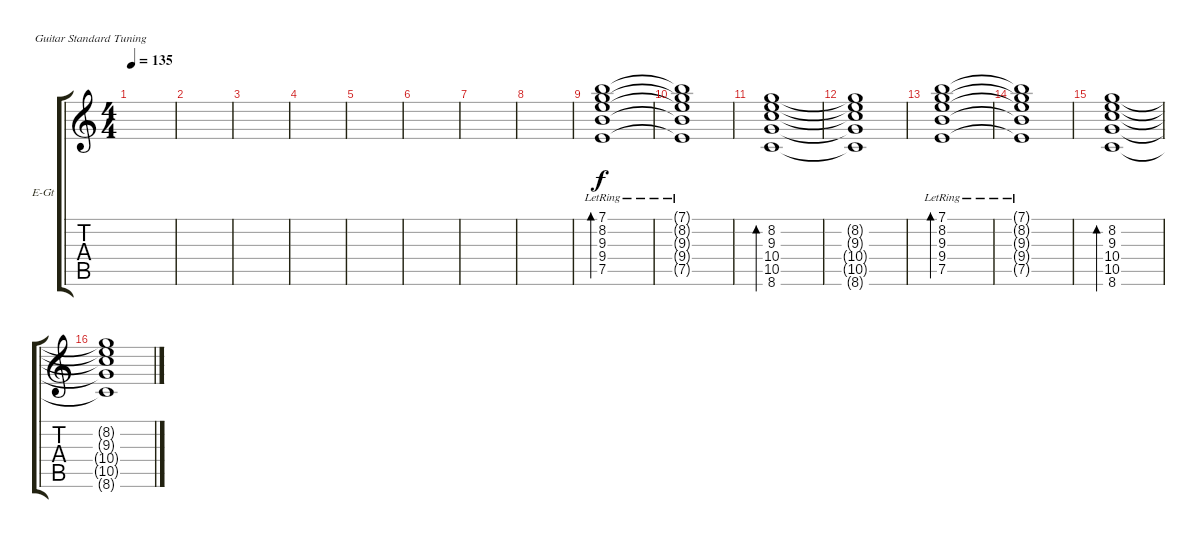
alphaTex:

\defaultSystemsLayout 4
\bracketExtendMode groupsimilarinstruments
\firstSystemTrackNameOrientation horizontal
\otherSystemsTrackNameOrientation horizontal
\track ("Turner - Chorus" "E-Gt") {instrument electricguitarclean}
\staff {score tabs}
\tuning (E4 B3 G3 D3 A2 E2)
\ts (4 4)
\tempo 135
\clef g2
\scale
0.333333
\ks c
|
\scale
0.333333 |
\scale
0.333333 |
\scale
0.333333 |
\scale
0.333333 |
\scale
0.333333 |
\scale
0.333333 |
\scale
0.333333 |
\scale
0.333333 (7.5{lr} 9.4{lr} 9.3{lr} 8.2{lr} 7.1{lr}).1{bd 327} |
\scale
0.333333 (7.1{lr t} 8.2{lr t} 9.3{lr t} 9.4{lr t} 7.5{lr t}).1 |
\scale
0.333333 (8.6 10.5 10.4 9.3 8.2).1{bd 327} |
\scale
0.333333 (8.6{t} 10.5{t} 10.4{t} 9.3{t} 8.2{t}).1 |
\scale
0.333333 (7.5{lr} 9.4{lr} 9.3{lr} 8.2{lr} 7.1{lr}).1{bd 327} |
\scale
0.333333 (7.1{lr t} 8.2{lr t} 9.3{lr t} 9.4{lr t} 7.5{lr t}).1 |
\scale
0.333333 (8.6 10.5 10.4 9.3 8.2).1{bd 327} |
\scale
0.333333 (8.6{t} 10.5{t} 10.4{t} 9.3{t} 8.2{t}).1
